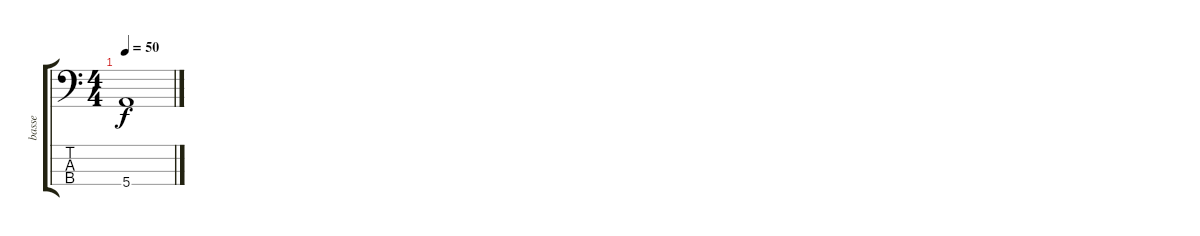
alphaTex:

\track ("basse" "basse") {instrument electricbassfinger}
\staff {score tabs}
\tuning (G2 D2 A1 E1) {hide}
\ts (4 4)
\tempo 50
\clef f4
\ks aminor
5.4.1{dy f}
